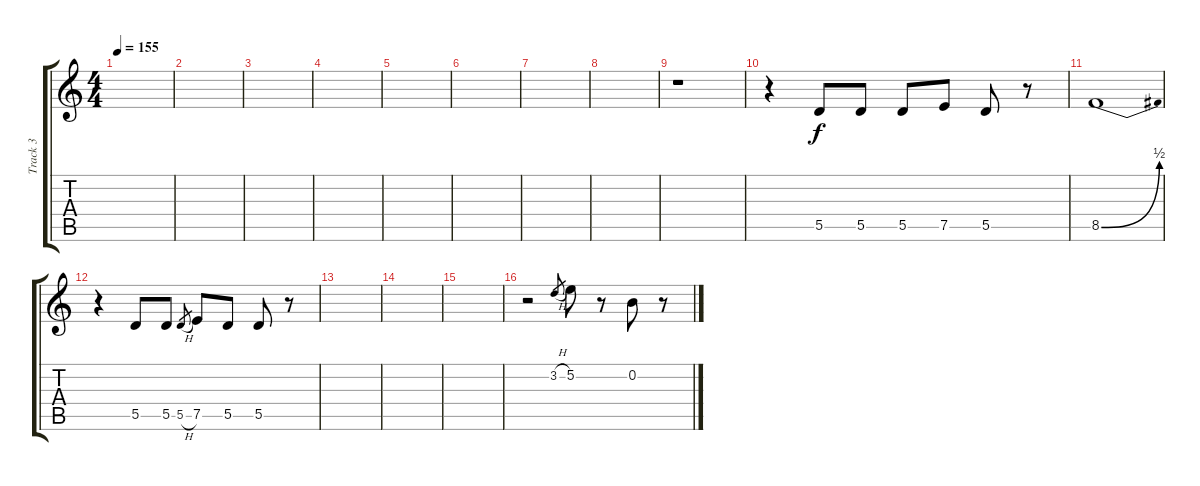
\track ("Track 3" "Track 3") {instrument electricguitarjazz}
\staff {score tabs}
\tuning (E4 B3 G3 D3 A2 E2) {hide}
\ts (4 4)
\tempo 155
\clef g2
\ks c
|
|
|
|
|
|
|
|
r.1 |
r.4 5.5.8 5.5.8 5.5.8 7.5.8 5.5.8 r.8 |
8.5{be (bend 0 0 60 2)}.1 |
r.4 5.5.8 5.5.8 5.5{h}.8{gr} 7.5.8 5.5.8 5.5.8 r.8 |
|
|
|
r.2 3.2{h}.8{gr} 5.2.8 r.8 0.2.8 r.8
